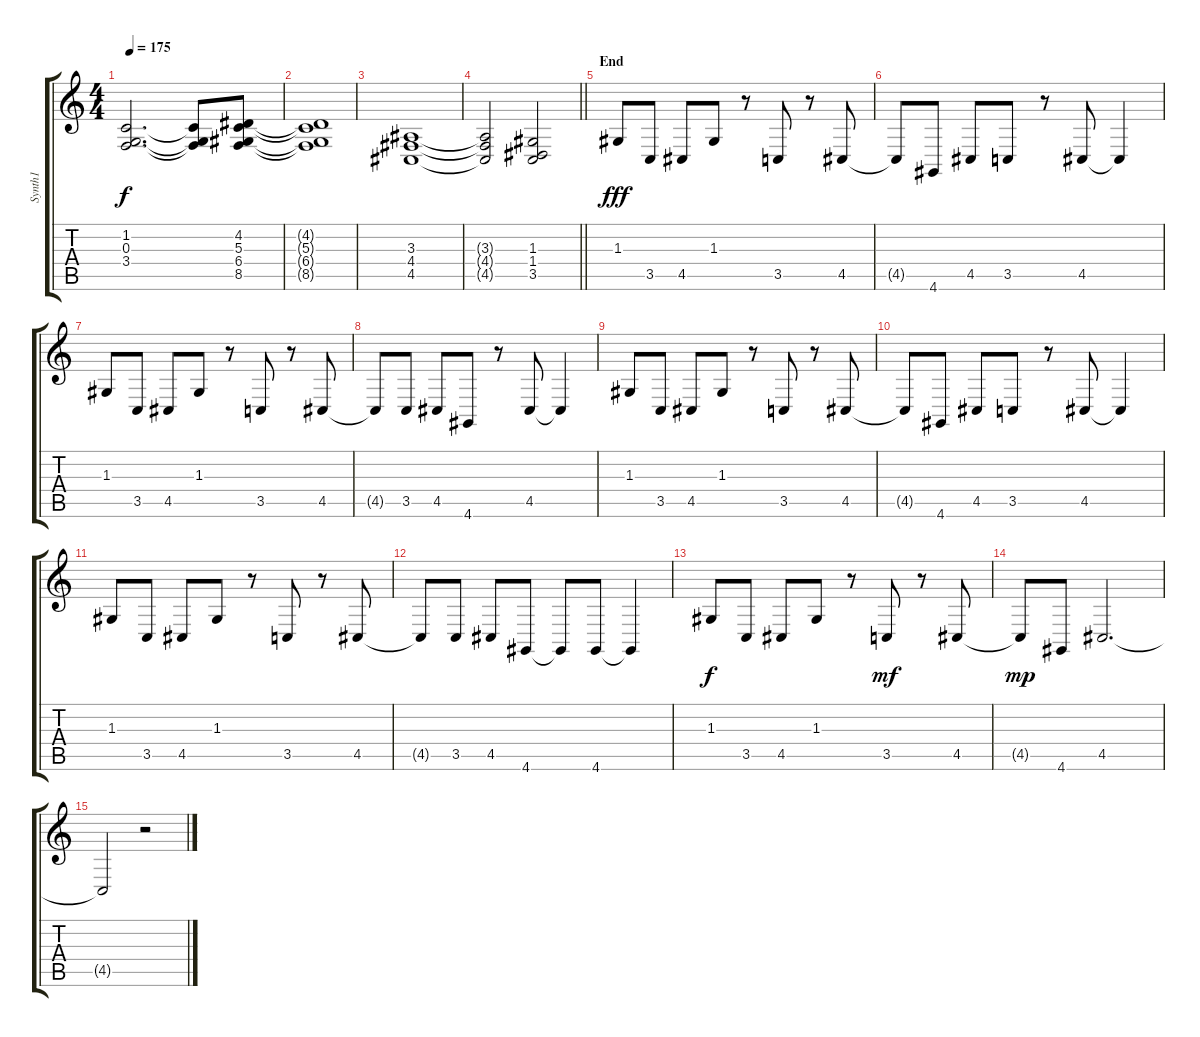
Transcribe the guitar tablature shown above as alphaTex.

\track ("Synth1" "Synth1") {instrument choiraahs}
\staff {score tabs}
\tuning (E4 B3 G3 D3 A2 E2) {hide}
\ts (4 4)
\tempo 175
\clef g2
\ks c
(1.2 0.3 3.4).2{d dy f} (1.2{t} 0.3{t} 3.4{t}).8 (4.2 5.3 6.4 8.5).8 |
(4.2{t} 5.3{t} 6.4{t} 8.5{t}).1 |
(3.3 4.4 4.5).1 |
\barLineRight lightlight
(3.3{t} 4.4{t} 4.5{t}).2 (1.3 1.4 3.5).2 |
\section ("" "End")
1.3.8{dy fff} 3.5.8 4.5.8 1.3.8 r.8 3.5.8 r.8 4.5.8 |
4.5{t}.8 4.6.8 4.5.8 3.5.8 r.8 4.5.8 4.5{t}.4 |
1.3.8 3.5.8 4.5.8 1.3.8 r.8 3.5.8 r.8 4.5.8 |
4.5{t}.8 3.5.8 4.5.8 4.6.8 r.8 4.5.8 4.5{t}.4 |
1.3.8 3.5.8 4.5.8 1.3.8 r.8 3.5.8 r.8 4.5.8 |
4.5{t}.8 4.6.8 4.5.8 3.5.8 r.8 4.5.8 4.5{t}.4 |
1.3.8 3.5.8 4.5.8 1.3.8 r.8 3.5.8 r.8 4.5.8 |
4.5{t}.8 3.5.8 4.5.8 4.6.8 4.6{t}.8 4.6.8 4.6{t}.4 |
1.3.8{dy f} 3.5.8 4.5.8 1.3.8 r.8 3.5.8{dy mf} r.8 4.5.8 |
4.5{t}.8{dy mp} 4.6.8 4.5.2{d} |
4.5{t}.2 r.2
